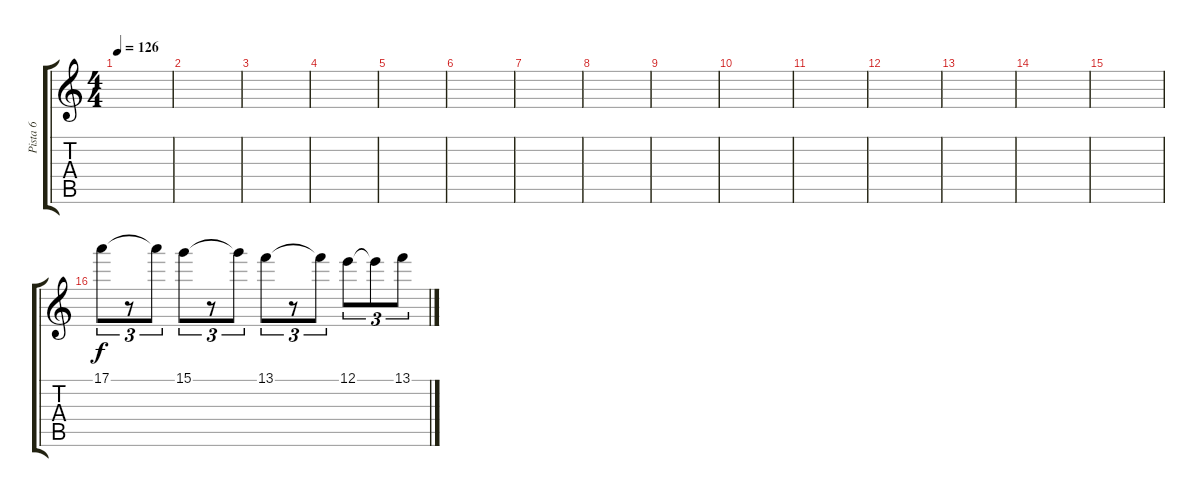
\track ("Pista 6" "Pista 6") {instrument acousticguitarsteel}
\staff {score tabs}
\tuning (E4 B3 G3 D3 A2 E2) {hide}
\ts (4 4)
\tempo 126
\clef g2
\ks c
|
|
|
|
|
|
|
|
|
|
|
|
|
|
|
17.1.8{tu (3 2)} r.8{tu (3 2)} 17.1{t}.8{tu (3 2)} 15.1.8{tu (3 2)} r.8{tu (3 2)} 15.1{t}.8{tu (3 2)} 13.1.8{tu (3 2)} r.8{tu (3 2)} 13.1{t}.8{tu (3 2)} 12.1.8{tu (3 2)} 12.1{t}.8{tu (3 2)} 13.1.8{tu (3 2)}
